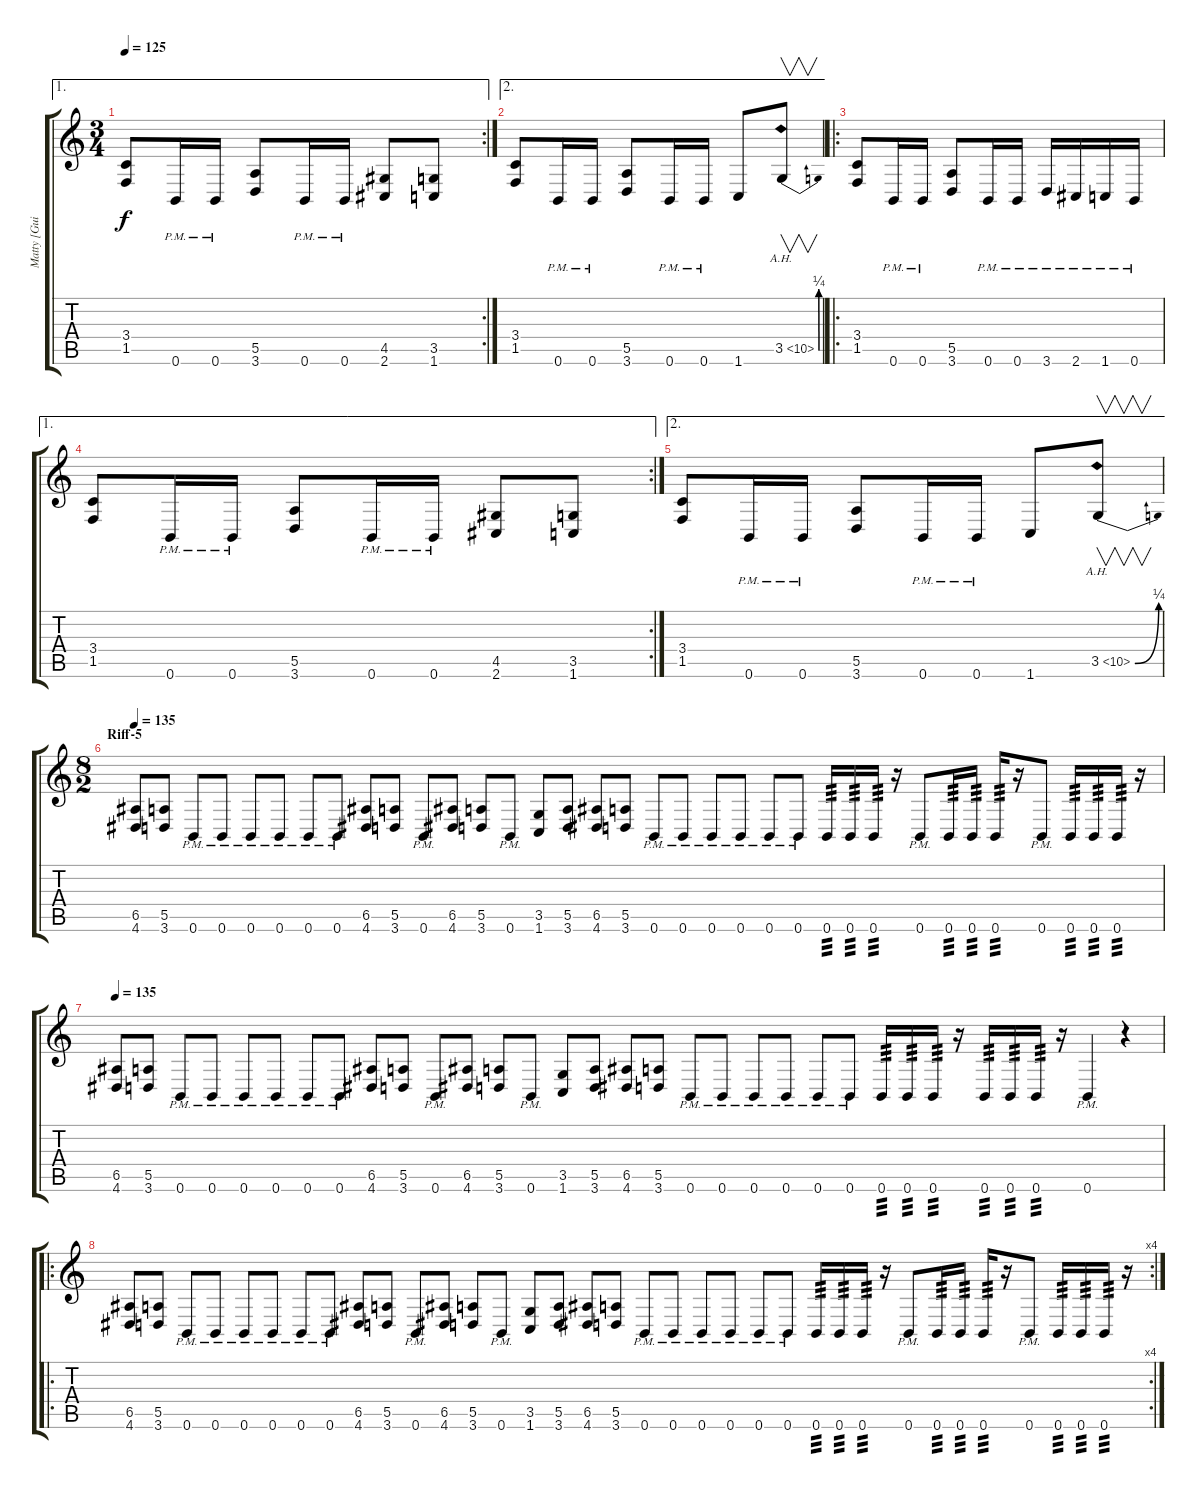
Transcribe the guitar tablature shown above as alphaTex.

\track ("Matty [Guitar Right]" "Matty [Gui") {instrument distortionguitar}
\staff {score tabs}
\tuning (B3 Gb3 D3 A2 E2 B1) {hide}
\ae 1
\rc 2
\ts (3 4)
\tempo 125
\clef g2
\ks c
(3.4 1.5).8{dy f} 0.6{pm}.16 0.6{pm}.16 (5.5 3.6).8 0.6{pm}.16 0.6{pm}.16 (4.5 2.6).8 (3.5 1.6).8 |
\ae 2
(3.4 1.5).8 0.6{pm}.16 0.6{pm}.16 (5.5 3.6).8 0.6{pm}.16 0.6{pm}.16 1.6.8 3.5{be (bend 0 0 60 1) ah 7}.8{v} |
\ro
(3.4 1.5).8 0.6{pm}.16 0.6{pm}.16 (5.5 3.6).8 0.6{pm}.16 0.6{pm}.16 3.6{pm}.16 2.6{pm}.16 1.6{pm}.16 0.6{pm}.16 |
\ae 1
\rc 2
(3.4 1.5).8 0.6{pm}.16 0.6{pm}.16 (5.5 3.6).8 0.6{pm}.16 0.6{pm}.16 (4.5 2.6).8 (3.5 1.6).8 |
\ae 2
(3.4 1.5).8 0.6{pm}.16 0.6{pm}.16 (5.5 3.6).8 0.6{pm}.16 0.6{pm}.16 1.6.8 3.5{be (bend 0 0 60 1) ah 7}.8{v} |
\ts (8 2)
\section ("" "Riff-5")
\tempo 135
(6.5 4.6).8 (5.5 3.6).8 0.6{pm}.8 0.6{pm}.8 0.6{pm}.8 0.6{pm}.8 0.6{pm}.8 0.6{pm}.8 (6.5 4.6).8 (5.5 3.6).8 0.6{pm}.8 (6.5 4.6).8 (5.5 3.6).8 0.6{pm}.8 (3.5 1.6).8 (5.5 3.6).8 (6.5 4.6).8 (5.5 3.6).8 0.6{pm}.8 0.6{pm}.8 0.6{pm}.8 0.6{pm}.8 0.6{pm}.8 0.6{pm}.8 0.6.16{tp 3} 0.6.16{tp 3} 0.6.16{tp 3} r.16 0.6{pm}.8 0.6.16{tp 3} 0.6.16{tp 3} 0.6.16{tp 3} r.16 0.6{pm}.8 0.6.16{tp 3} 0.6.16{tp 3} 0.6.16{tp 3} r.16 |
\tempo 135
(6.5 4.6).8 (5.5 3.6).8 0.6{pm}.8 0.6{pm}.8 0.6{pm}.8 0.6{pm}.8 0.6{pm}.8 0.6{pm}.8 (6.5 4.6).8 (5.5 3.6).8 0.6{pm}.8 (6.5 4.6).8 (5.5 3.6).8 0.6{pm}.8 (3.5 1.6).8 (5.5 3.6).8 (6.5 4.6).8 (5.5 3.6).8 0.6{pm}.8 0.6{pm}.8 0.6{pm}.8 0.6{pm}.8 0.6{pm}.8 0.6{pm}.8 0.6.16{tp 3} 0.6.16{tp 3} 0.6.16{tp 3} r.16 0.6.16{tp 3} 0.6.16{tp 3} 0.6.16{tp 3} r.16 0.6{pm}.4 r.4 |
\ro
\rc 4
(6.5 4.6).8 (5.5 3.6).8 0.6{pm}.8 0.6{pm}.8 0.6{pm}.8 0.6{pm}.8 0.6{pm}.8 0.6{pm}.8 (6.5 4.6).8 (5.5 3.6).8 0.6{pm}.8 (6.5 4.6).8 (5.5 3.6).8 0.6{pm}.8 (3.5 1.6).8 (5.5 3.6).8 (6.5 4.6).8 (5.5 3.6).8 0.6{pm}.8 0.6{pm}.8 0.6{pm}.8 0.6{pm}.8 0.6{pm}.8 0.6{pm}.8 0.6.16{tp 3} 0.6.16{tp 3} 0.6.16{tp 3} r.16 0.6{pm}.8 0.6.16{tp 3} 0.6.16{tp 3} 0.6.16{tp 3} r.16 0.6{pm}.8 0.6.16{tp 3} 0.6.16{tp 3} 0.6.16{tp 3} r.16
